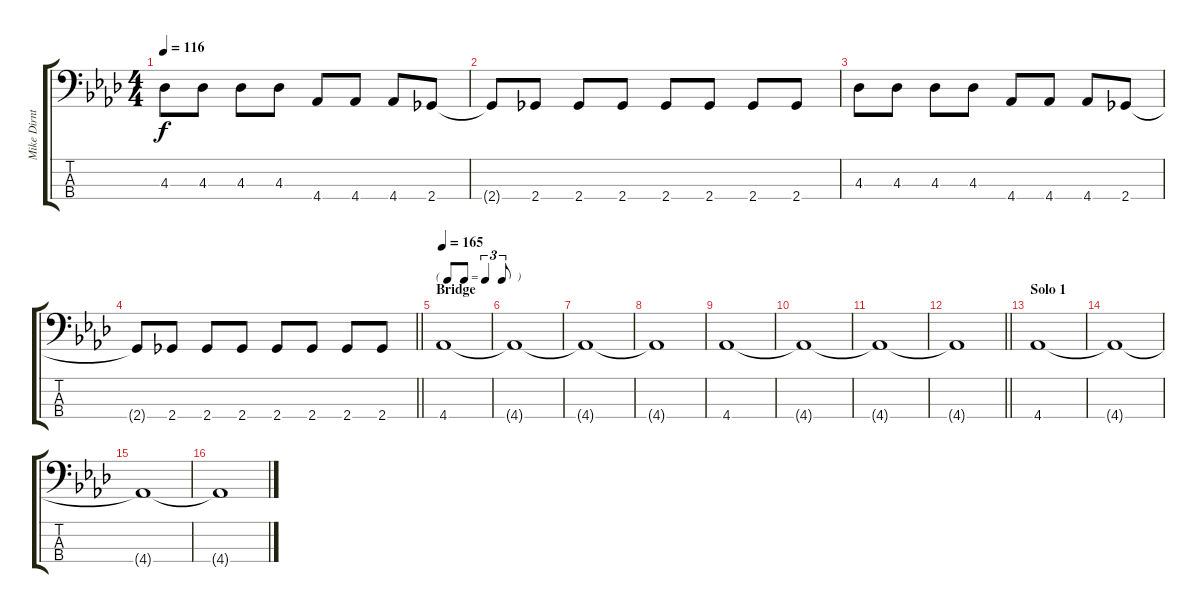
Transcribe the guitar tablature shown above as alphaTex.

\track ("Mike Dirnt (Bass)" "Mike Dirnt") {instrument electricbasspick}
\staff {score tabs}
\tuning (G2 D2 A1 E1) {hide}
\ts (4 4)
\tempo 116
\clef f4
\ks ab
4.3.8{dy f} 4.3.8 4.3.8 4.3.8 4.4.8 4.4.8 4.4.8 2.4.8 |
2.4{t}.8 2.4.8 2.4.8 2.4.8 2.4.8 2.4.8 2.4.8 2.4.8 |
4.3.8 4.3.8 4.3.8 4.3.8 4.4.8 4.4.8 4.4.8 2.4.8 |
\barLineRight lightlight
2.4{t}.8 2.4.8 2.4.8 2.4.8 2.4.8 2.4.8 2.4.8 2.4.8 |
\tf triplet8th
\section ("" "Bridge")
\tempo 165
4.4.1 |
4.4{t}.1 |
4.4{t}.1 |
4.4{t}.1 |
4.4.1 |
4.4{t}.1 |
4.4{t}.1 |
\barLineRight lightlight
4.4{t}.1 |
\section ("" "Solo 1")
4.4.1 |
4.4{t}.1 |
4.4{t}.1 |
4.4{t}.1
